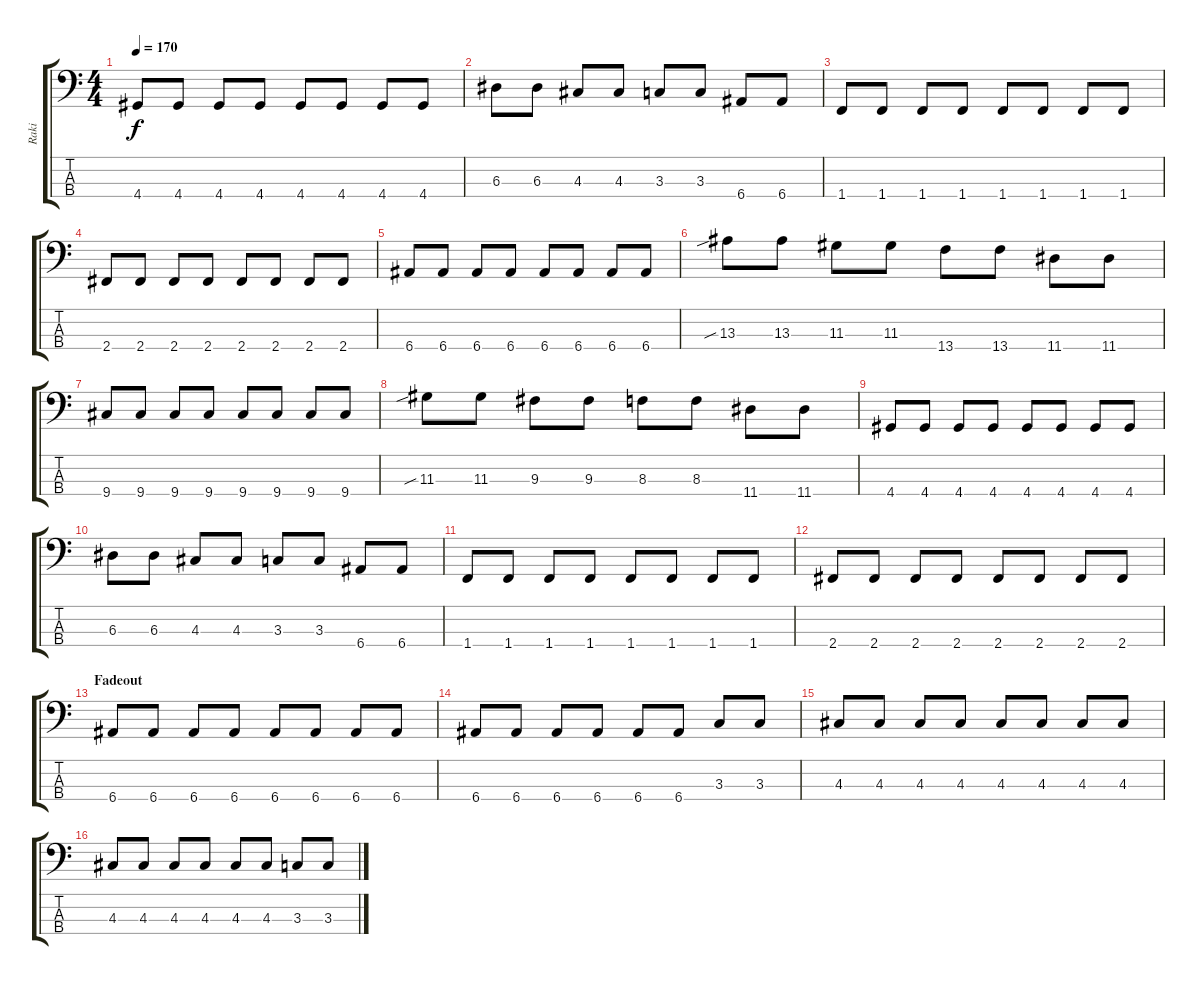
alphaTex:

\track ("Raki" "Raki") {instrument electricbassfinger}
\staff {score tabs}
\tuning (G2 D2 A1 E1) {hide}
\ts (4 4)
\tempo 170
\clef f4
\ks c
4.4.8{dy f} 4.4.8 4.4.8 4.4.8 4.4.8 4.4.8 4.4.8 4.4.8 |
6.3.8 6.3.8 4.3.8 4.3.8 3.3.8 3.3.8 6.4.8 6.4.8 |
1.4.8 1.4.8 1.4.8 1.4.8 1.4.8 1.4.8 1.4.8 1.4.8 |
2.4.8 2.4.8 2.4.8 2.4.8 2.4.8 2.4.8 2.4.8 2.4.8 |
6.4.8 6.4.8 6.4.8 6.4.8 6.4.8 6.4.8 6.4.8 6.4.8 |
13.3{sib}.8 13.3.8 11.3.8 11.3.8 13.4.8 13.4.8 11.4.8 11.4.8 |
9.4.8 9.4.8 9.4.8 9.4.8 9.4.8 9.4.8 9.4.8 9.4.8 |
11.3{sib}.8 11.3.8 9.3.8 9.3.8 8.3.8 8.3.8 11.4.8 11.4.8 |
4.4.8 4.4.8 4.4.8 4.4.8 4.4.8 4.4.8 4.4.8 4.4.8 |
6.3.8 6.3.8 4.3.8 4.3.8 3.3.8 3.3.8 6.4.8 6.4.8 |
1.4.8 1.4.8 1.4.8 1.4.8 1.4.8 1.4.8 1.4.8 1.4.8 |
2.4.8 2.4.8 2.4.8 2.4.8 2.4.8 2.4.8 2.4.8 2.4.8 |
\section ("" "Fadeout")
6.4.8{volume 12} 6.4.8 6.4.8 6.4.8 6.4.8 6.4.8 6.4.8 6.4.8 |
6.4.8 6.4.8 6.4.8 6.4.8 6.4.8 6.4.8 3.3.8 3.3.8 |
4.3.8 4.3.8 4.3.8 4.3.8 4.3.8 4.3.8 4.3.8 4.3.8 |
4.3.8 4.3.8 4.3.8 4.3.8 4.3.8 4.3.8 3.3.8 3.3.8
